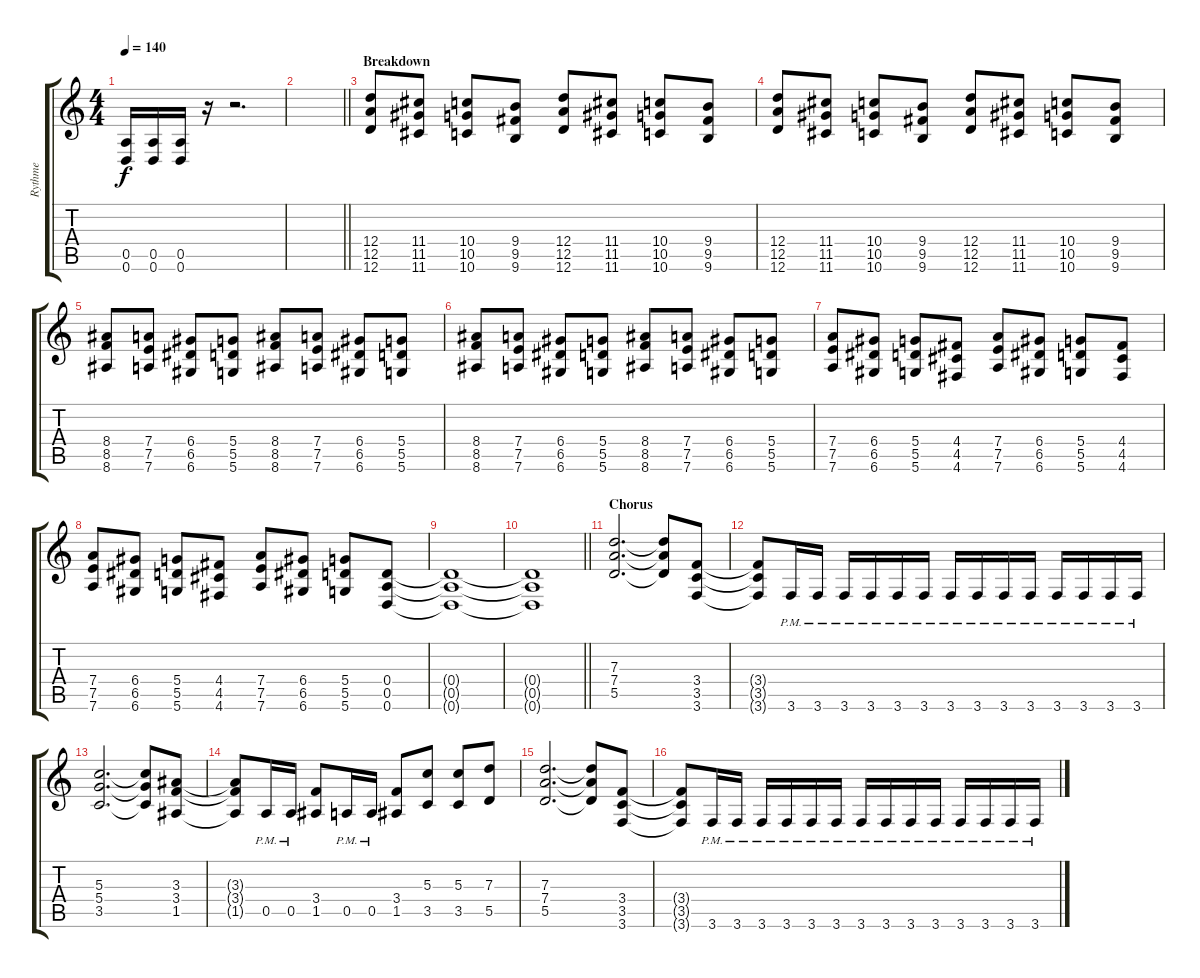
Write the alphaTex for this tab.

\track ("Rythme" "Rythme") {instrument overdrivenguitar}
\staff {score tabs}
\tuning (E4 B3 G3 D3 A2 D2) {hide}
\ts (4 4)
\tempo 140
\clef g2
\ks c
(0.5 0.6).16{dy f} (0.5 0.6).16 (0.5 0.6).16 r.16 r.2{d} |
\barLineRight lightlight
|
\section ("" "Breakdown")
(12.4 12.5 12.6).8{volume 13 balance 16 instrument overdrivenguitar} (11.4 11.5 11.6).8 (10.4 10.5 10.6).8 (9.4 9.5 9.6).8 (12.4 12.5 12.6).8 (11.4 11.5 11.6).8 (10.4 10.5 10.6).8 (9.4 9.5 9.6).8 |
(12.4 12.5 12.6).8 (11.4 11.5 11.6).8 (10.4 10.5 10.6).8 (9.4 9.5 9.6).8 (12.4 12.5 12.6).8 (11.4 11.5 11.6).8 (10.4 10.5 10.6).8 (9.4 9.5 9.6).8 |
(8.4 8.5 8.6).8 (7.4 7.5 7.6).8 (6.4 6.5 6.6).8 (5.4 5.5 5.6).8 (8.4 8.5 8.6).8 (7.4 7.5 7.6).8 (6.4 6.5 6.6).8 (5.4 5.5 5.6).8 |
(8.4 8.5 8.6).8 (7.4 7.5 7.6).8 (6.4 6.5 6.6).8 (5.4 5.5 5.6).8 (8.4 8.5 8.6).8 (7.4 7.5 7.6).8 (6.4 6.5 6.6).8 (5.4 5.5 5.6).8 |
(7.4 7.5 7.6).8 (6.4 6.5 6.6).8 (5.4 5.5 5.6).8 (4.4 4.5 4.6).8 (7.4 7.5 7.6).8 (6.4 6.5 6.6).8 (5.4 5.5 5.6).8 (4.4 4.5 4.6).8 |
(7.4 7.5 7.6).8 (6.4 6.5 6.6).8 (5.4 5.5 5.6).8 (4.4 4.5 4.6).8 (7.4 7.5 7.6).8 (6.4 6.5 6.6).8 (5.4 5.5 5.6).8 (0.4 0.5 0.6).8 |
(0.4{t} 0.5{t} 0.6{t}).1 |
\barLineRight lightlight
(0.4{t} 0.5{t} 0.6{t}).1 |
\section ("" "Chorus")
(7.3 7.4 5.5).2{d} (7.3{t} 7.4{t} 5.5{t}).8 (3.4 3.5 3.6).8 |
(3.4{t} 3.5{t} 3.6{t}).8 3.6{pm}.16 3.6{pm}.16 3.6{pm}.16 3.6{pm}.16 3.6{pm}.16 3.6{pm}.16 3.6{pm}.16 3.6{pm}.16 3.6{pm}.16 3.6{pm}.16 3.6{pm}.16 3.6{pm}.16 3.6{pm}.16 3.6{pm}.16 |
(5.3 5.4 3.5).2{d} (5.3{t} 5.4{t} 3.5{t}).8 (3.3 3.4 1.5).8 |
(3.3{t} 3.4{t} 1.5{t}).8 0.5{pm}.16 0.5{pm}.16 (3.4 1.5).8 0.5{pm}.16 0.5{pm}.16 (3.4 1.5).8 (5.3 3.5).8 (5.3 3.5).8 (7.3 5.5).8 |
(7.3 7.4 5.5).2{d} (7.3{t} 7.4{t} 5.5{t}).8 (3.4 3.5 3.6).8 |
(3.4{t} 3.5{t} 3.6{t}).8 3.6{pm}.16 3.6{pm}.16 3.6{pm}.16 3.6{pm}.16 3.6{pm}.16 3.6{pm}.16 3.6{pm}.16 3.6{pm}.16 3.6{pm}.16 3.6{pm}.16 3.6{pm}.16 3.6{pm}.16 3.6{pm}.16 3.6{pm}.16
